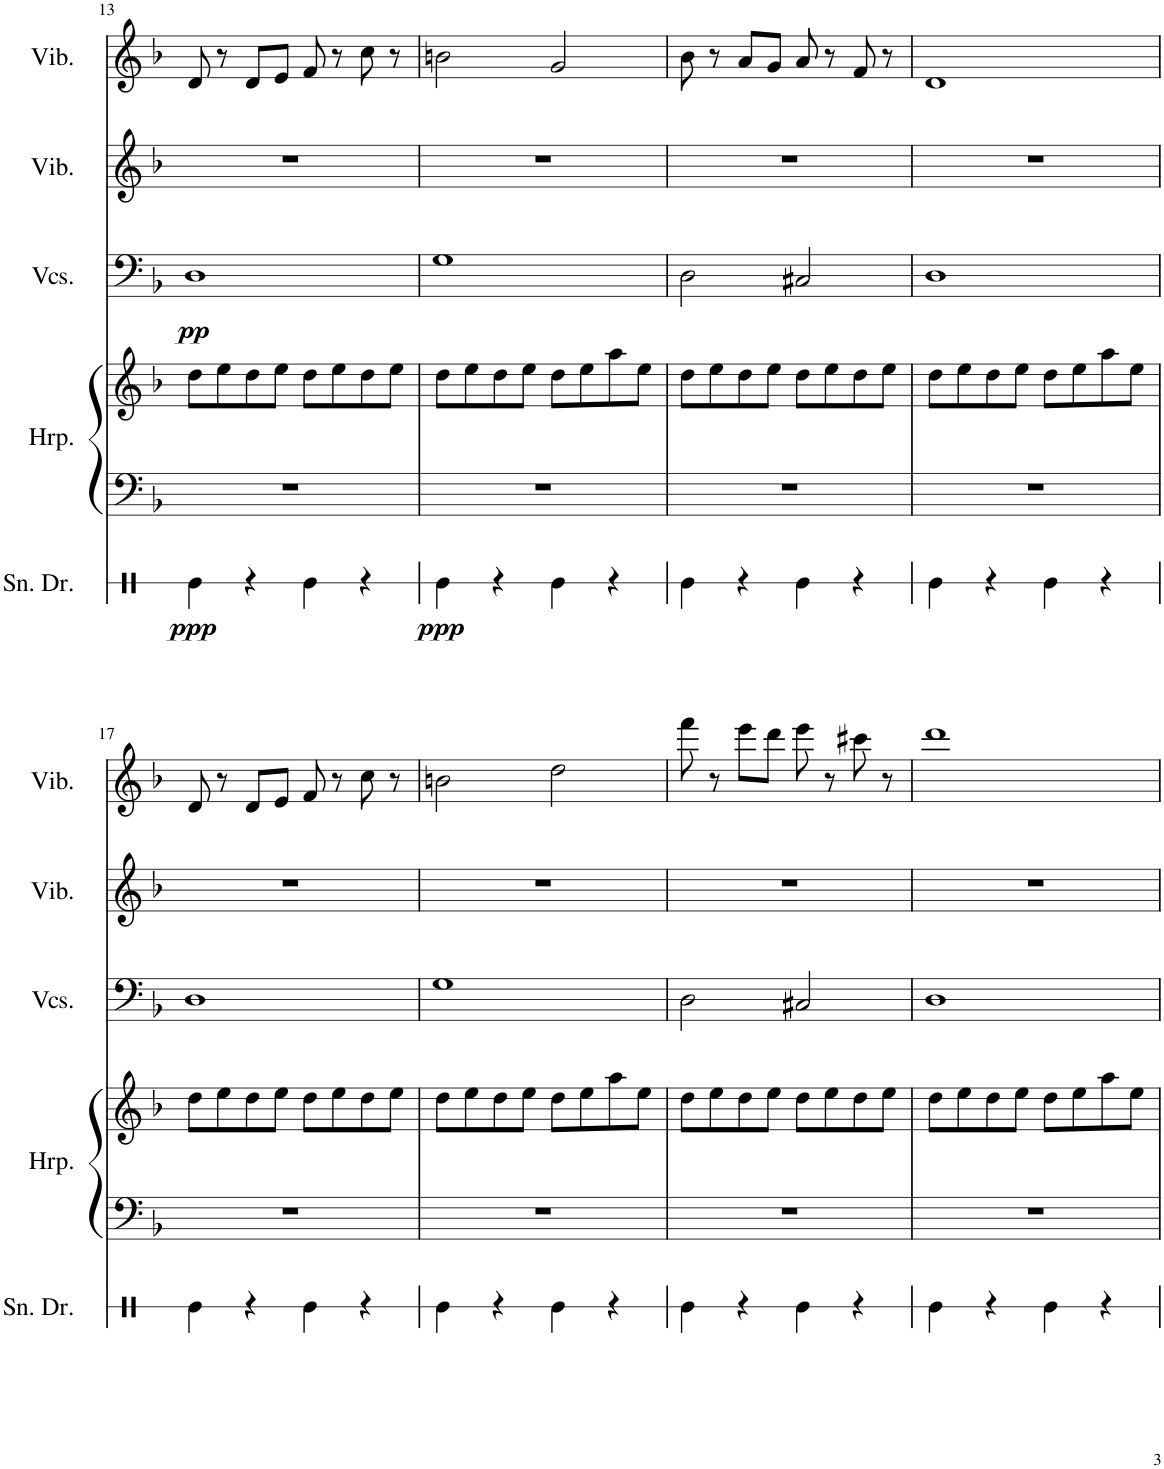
**kern	**dynam	**kern	**kern	**kern	**dynam	**kern	**kern
*part5	*part5	*part4	*part4	*part3	*part3	*part2	*part1
*staff6	*staff6	*staff5	*staff4	*staff3	*staff3	*staff2	*staff1
*I"Snare Drum	*	*I"Harp	*	*I"Violoncellos	*	*I"Vibraphone	*I"Vibraphone
*I'Sn. Dr.	*	*I'Hrp.	*	*I'Vcs.	*	*I'Vib.	*I'Vib.
!!LO:PB:g=z
*clefX	*	*clefF4	*clefG2	*clefF4	*	*clefG2	*clefG2
*k[]	*	*k[b-]	*k[b-]	*k[b-]	*	*k[b-]	*k[b-]
*M4/4	*	*M4/4	*M4/4	*M4/4	*	*M4/4	*M4/4
*met(c)	*	*met(c)	*met(c)	*met(c)	*	*met(c)	*met(c)
=13	=13	=13	=13	=13	=13	=13	=13
!	!LO:DY:b	!	!	!	!LO:DY:b	!	!
4Re\	ppp	1r	8dd\L	1D	pp	1r	8d/
.	.	.	8ee\	.	.	.	8r
4r	.	.	8dd\	.	.	.	8d/L
.	.	.	8ee\J	.	.	.	8e/J
4Re\	.	.	8dd\L	.	.	.	8f/
.	.	.	8ee\	.	.	.	8r
4r	.	.	8dd\	.	.	.	8cc\
.	.	.	8ee\J	.	.	.	8r
=14	=14	=14	=14	=14	=14	=14	=14
!	!LO:DY:b	!	!	!	!	!	!
4Re\	ppp	1r	8dd\L	1G	.	1r	2bn\
.	.	.	8ee\	.	.	.	.
4r	.	.	8dd\	.	.	.	.
.	.	.	8ee\J	.	.	.	.
4Re\	.	.	8dd\L	.	.	.	2g/
.	.	.	8ee\	.	.	.	.
4r	.	.	8aa\	.	.	.	.
.	.	.	8ee\J	.	.	.	.
=15	=15	=15	=15	=15	=15	=15	=15
4Re\	.	1r	8dd\L	2D\	.	1r	8b-\
.	.	.	8ee\	.	.	.	8r
4r	.	.	8dd\	.	.	.	8a/L
.	.	.	8ee\J	.	.	.	8g/J
4Re\	.	.	8dd\L	2C#X/	.	.	8a/
.	.	.	8ee\	.	.	.	8r
4r	.	.	8dd\	.	.	.	8f/
.	.	.	8ee\J	.	.	.	8r
=16	=16	=16	=16	=16	=16	=16	=16
4Re\	.	1r	8dd\L	1D	.	1r	1d
.	.	.	8ee\	.	.	.	.
4r	.	.	8dd\	.	.	.	.
.	.	.	8ee\J	.	.	.	.
4Re\	.	.	8dd\L	.	.	.	.
.	.	.	8ee\	.	.	.	.
4r	.	.	8aa\	.	.	.	.
.	.	.	8ee\J	.	.	.	.
!!LO:LB:g=z
=17	=17	=17	=17	=17	=17	=17	=17
4Re\	.	1r	8dd\L	1D	.	1r	8d/
.	.	.	8ee\	.	.	.	8r
4r	.	.	8dd\	.	.	.	8d/L
.	.	.	8ee\J	.	.	.	8e/J
4Re\	.	.	8dd\L	.	.	.	8f/
.	.	.	8ee\	.	.	.	8r
4r	.	.	8dd\	.	.	.	8cc\
.	.	.	8ee\J	.	.	.	8r
=18	=18	=18	=18	=18	=18	=18	=18
4Re\	.	1r	8dd\L	1G	.	1r	2bn\
.	.	.	8ee\	.	.	.	.
4r	.	.	8dd\	.	.	.	.
.	.	.	8ee\J	.	.	.	.
4Re\	.	.	8dd\L	.	.	.	2dd\
.	.	.	8ee\	.	.	.	.
4r	.	.	8aa\	.	.	.	.
.	.	.	8ee\J	.	.	.	.
=19	=19	=19	=19	=19	=19	=19	=19
4Re\	.	1r	8dd\L	2D\	.	1r	8fff\
.	.	.	8ee\	.	.	.	8r
4r	.	.	8dd\	.	.	.	8eee\L
.	.	.	8ee\J	.	.	.	8ddd\J
4Re\	.	.	8dd\L	2C#X/	.	.	8eee\
.	.	.	8ee\	.	.	.	8r
4r	.	.	8dd\	.	.	.	8ccc#X\
.	.	.	8ee\J	.	.	.	8r
=20	=20	=20	=20	=20	=20	=20	=20
4Re\	.	1r	8dd\L	1D	.	1r	1ddd
.	.	.	8ee\	.	.	.	.
4r	.	.	8dd\	.	.	.	.
.	.	.	8ee\J	.	.	.	.
4Re\	.	.	8dd\L	.	.	.	.
.	.	.	8ee\	.	.	.	.
4r	.	.	8aa\	.	.	.	.
.	.	.	8ee\J	.	.	.	.
=	=	=	=	=	=	=	=
*-	*-	*-	*-	*-	*-	*-	*-
